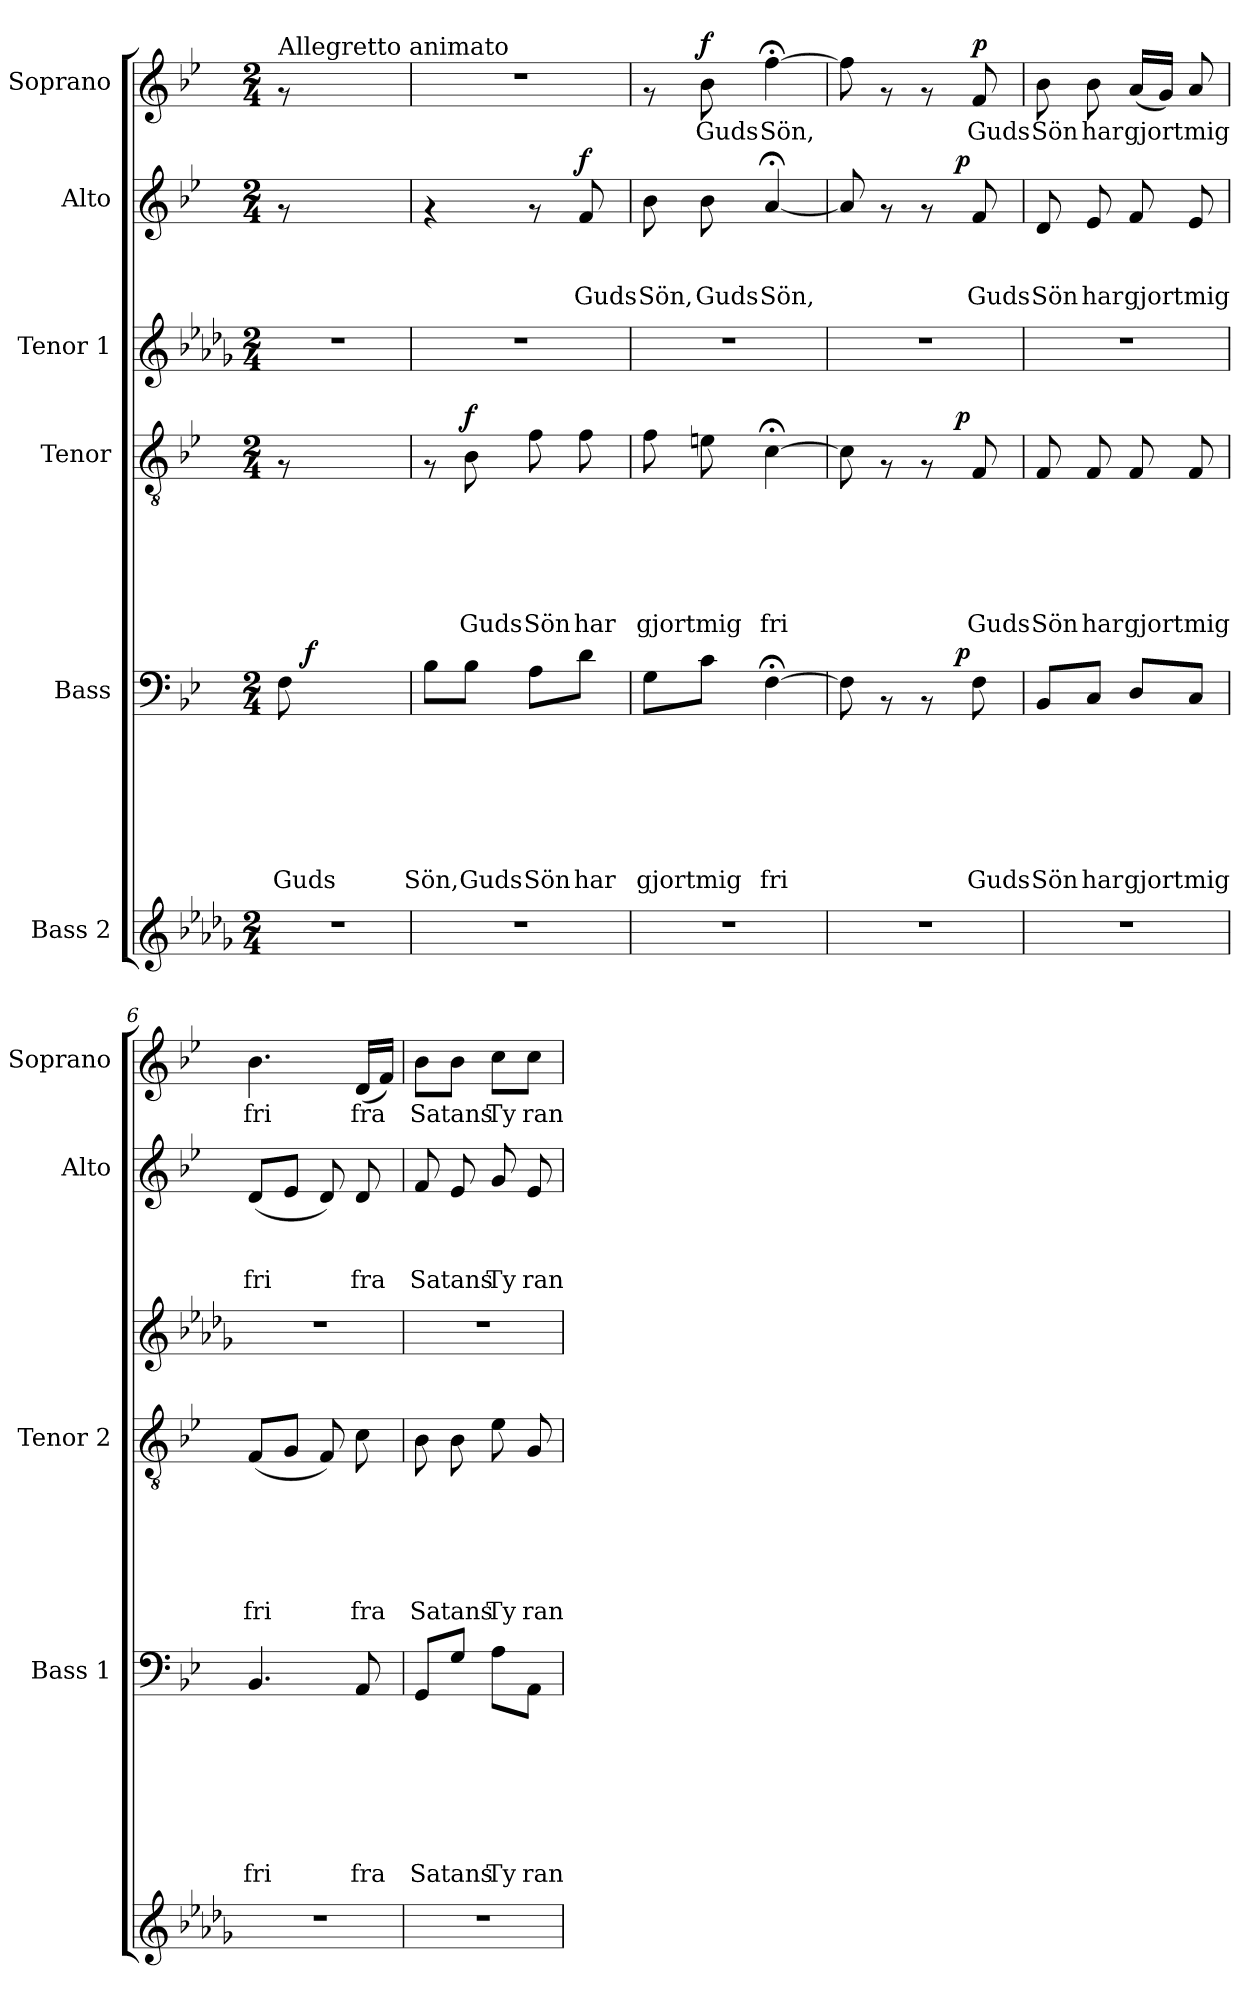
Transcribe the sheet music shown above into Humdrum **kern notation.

**kern	**kern	**text	**text	**text	**text	**text	**text	**text	**dynam	**kern	**text	**text	**text	**text	**text	**text	**dynam	**kern	**kern	**text	**text	**text	**dynam	**kern	**text	**dynam
*part6	*part5	*part5	*part5	*part5	*part5	*part5	*part5	*part5	*part5	*part4	*part4	*part4	*part4	*part4	*part4	*part4	*part4	*part3	*part2	*part2	*part2	*part2	*part2	*part1	*part1	*part1
*staff6	*staff5	*staff5	*staff5	*staff5	*staff5	*staff5	*staff5	*staff5	*staff5	*staff4	*staff4	*staff4	*staff4	*staff4	*staff4	*staff4	*staff4	*staff3	*staff2	*staff2	*staff2	*staff2	*staff2	*staff1	*staff1	*staff1
*I"Bass 2	*I"Bass	*	*	*	*	*	*	*	*	*I"Tenor	*	*	*	*	*	*	*	*I"Tenor 1	*I"Alto	*	*	*	*	*I"Soprano	*	*
*	*I'Bass 1	*	*	*	*	*	*	*	*	*I'Tenor 2	*	*	*	*	*	*	*	*	*I'Alto	*	*	*	*	*I'Soprano	*	*
*clefG2	*clefF4	*	*	*	*	*	*	*	*	*clefGv2	*	*	*	*	*	*	*	*clefG2	*clefG2	*	*	*	*	*clefG2	*	*
*ITrd2c3	*	*	*	*	*	*	*	*	*	*	*	*	*	*	*	*	*	*ITrd2c3	*	*	*	*	*	*	*	*
*k[b-e-]	*k[b-e-]	*	*	*	*	*	*	*	*	*k[b-e-]	*	*	*	*	*	*	*	*k[b-e-]	*k[b-e-]	*	*	*	*	*k[b-e-]	*	*
*B-:	*B-:	*	*	*	*	*	*	*	*	*B-:	*	*	*	*	*	*	*	*B-:	*B-:	*	*	*	*	*B-:	*	*
*M2/4	*M2/4	*	*	*	*	*	*	*	*	*M2/4	*	*	*	*	*	*	*	*M2/4	*M2/4	*	*	*	*	*M2/4	*	*
=1	=1	=1	=1	=1	=1	=1	=1	=1	=1	=1	=1	=1	=1	=1	=1	=1	=1	=1	=1	=1	=1	=1	=1	=1	=1	=1
!	!	!	!	!	!	!	!	!	!	!	!	!	!	!	!	!	!	!	!	!	!	!	!	!LO:TX:a:t=Allegretto animato	!	!
!	!	!	!	!	!	!	!	!LO:LY:b	!	!	!	!	!	!	!	!	!	!	!	!	!	!	!	!	!	!
*	*^	*	*	*	*	*	*	*	*	*	*	*	*	*	*	*	*	*	*	*	*	*	*	*	*	*
2r	8F\	16ryy	.	.	.	.	.	.	Guds	.	8rF	.	.	.	.	.	.	.	2r	8rf	.	.	.	.	8rf	.	.
!	!	!	!	!	!	!	!	!	!	!LO:DY:a	!	!	!	!	!	!	!	!	!	!	!	!	!	!	!	!	!
.	.	4..ryy	.	.	.	.	.	.	.	f	.	.	.	.	.	.	.	.	.	.	.	.	.	.	.	.	.
.	4.ryy	.	.	.	.	.	.	.	.	.	4.ryy	.	.	.	.	.	.	.	.	4.ryy	.	.	.	.	4.ryy	.	.
=2	=2	=2	=2	=2	=2	=2	=2	=2	=2	=2	=2	=2	=2	=2	=2	=2	=2	=2	=2	=2	=2	=2	=2	=2	=2	=2	=2
!	!	!	!	!	!	!	!	!	!LO:LY:b	!	!	!	!	!	!	!	!	!	!	!	!	!	!	!	!	!	!
*	*v	*v	*	*	*	*	*	*	*	*	*	*	*	*	*	*	*	*	*	*	*	*	*	*	*	*	*
2r	8B-\L	.	.	.	.	.	.	Sön,	.	8rF	.	.	.	.	.	.	.	2r	4rf	.	.	.	.	2r	.	.
!	!	!	!	!	!	!	!	!LO:LY:b	!	!	!	!	!	!	!	!LO:LY:b	!LO:DY:a	!	!	!	!	!	!	!	!	!
.	8B-\J	.	.	.	.	.	.	Guds	.	8B-\	.	.	.	.	.	Guds	f	.	.	.	.	.	.	.	.	.
!	!	!	!	!	!	!	!	!LO:LY:b	!	!	!	!	!	!	!	!LO:LY:b	!	!	!	!	!	!	!	!	!	!
.	8A\L	.	.	.	.	.	.	Sön	.	8f\	.	.	.	.	.	Sön	.	.	8rf	.	.	.	.	.	.	.
!	!	!	!	!	!	!	!	!LO:LY:b	!	!	!	!	!	!	!	!LO:LY:b	!	!	!	!	!	!LO:LY:b	!LO:DY:a	!	!	!
.	8d\J	.	.	.	.	.	.	har	.	8f\	.	.	.	.	.	har	.	.	8f/	.	.	Guds	f	.	.	.
=3	=3	=3	=3	=3	=3	=3	=3	=3	=3	=3	=3	=3	=3	=3	=3	=3	=3	=3	=3	=3	=3	=3	=3	=3	=3	=3
!	!	!	!	!	!	!	!	!LO:LY:b	!	!	!	!	!	!	!	!LO:LY:b	!	!	!	!	!	!LO:LY:b	!	!	!	!
2r	8G\L	.	.	.	.	.	.	gjort	.	8f\	.	.	.	.	.	gjort	.	2r	8b-\	.	.	Sön,	.	8rf	.	.
!	!	!	!	!	!	!	!	!LO:LY:b	!	!	!	!	!	!	!	!LO:LY:b	!	!	!	!	!	!LO:LY:b	!	!	!LO:LY:b	!LO:DY:a
.	8c\J	.	.	.	.	.	.	mig	.	8en\	.	.	.	.	.	mig	.	.	8b-\	.	.	Guds	.	8b-\	Guds	f
!	!	!	!	!	!	!	!	!LO:LY:b	!	!	!	!	!	!	!	!LO:LY:b	!	!	!	!	!	!LO:LY:b	!	!	!LO:LY:b	!
.	[>4F;<\	.	.	.	.	.	.	fri	.	[>4c;<\	.	.	.	.	.	fri	.	.	[<4a;/	.	.	Sön,	.	[>4ff;<\	Sön,	.
=4	=4	=4	=4	=4	=4	=4	=4	=4	=4	=4	=4	=4	=4	=4	=4	=4	=4	=4	=4	=4	=4	=4	=4	=4	=4	=4
*	*^	*	*	*	*	*	*	*	*	*^	*	*	*	*	*	*	*	*	*^	*	*	*	*	*	*	*
2r	8F\]	4ryy	.	.	.	.	.	.	.	.	8c\]	4ryy	.	.	.	.	.	.	.	2r	8a/]	4ryy	.	.	.	.	8ff\]	.	.
.	8rAA	.	.	.	.	.	.	.	.	.	8rF	.	.	.	.	.	.	.	.	.	8rf	.	.	.	.	.	8rf	.	.
.	8rAA	16.ryy	.	.	.	.	.	.	.	.	8rF	16.ryy	.	.	.	.	.	.	.	.	8rf	16.ryy	.	.	.	.	8rf	.	.
!	!	!	!	!	!	!	!	!	!	!LO:DY:a	!	!	!	!	!	!	!	!	!LO:DY:a	!	!	!	!	!	!	!LO:DY:a	!	!	!
.	.	8ryy	.	.	.	.	.	.	.	p	.	8ryy	.	.	.	.	.	.	p	.	.	8ryy	.	.	.	p	.	.	.
!	!	!	!	!	!	!	!	!	!LO:LY:b	!	!	!	!	!	!	!	!	!LO:LY:b	!	!	!	!	!	!	!LO:LY:b	!	!	!LO:LY:b	!LO:DY:a
.	8F\	.	.	.	.	.	.	.	Guds	.	8F/	.	.	.	.	.	.	Guds	.	.	8f/	.	.	.	Guds	.	8f/	Guds	p
.	.	32ryy	.	.	.	.	.	.	.	.	.	32ryy	.	.	.	.	.	.	.	.	.	32ryy	.	.	.	.	.	.	.
=5	=5	=5	=5	=5	=5	=5	=5	=5	=5	=5	=5	=5	=5	=5	=5	=5	=5	=5	=5	=5	=5	=5	=5	=5	=5	=5	=5	=5	=5
!	!	!	!	!	!	!	!	!	!LO:LY:b	!	!	!	!	!	!	!	!	!LO:LY:b	!	!	!	!	!	!	!LO:LY:b	!	!	!LO:LY:b	!
*	*v	*v	*	*	*	*	*	*	*	*	*	*	*	*	*	*	*	*	*	*	*v	*v	*	*	*	*	*	*	*
*	*	*	*	*	*	*	*	*	*	*v	*v	*	*	*	*	*	*	*	*	*	*	*	*	*	*	*	*
2r	8BB-/L	.	.	.	.	.	.	Sön	.	8F/	.	.	.	.	.	Sön	.	2r	8d/	.	.	Sön	.	8b-\	Sön	.
!	!	!	!	!	!	!	!	!LO:LY:b	!	!	!	!	!	!	!	!LO:LY:b	!	!	!	!	!	!LO:LY:b	!	!	!LO:LY:b	!
.	8C/J	.	.	.	.	.	.	har	.	8F/	.	.	.	.	.	har	.	.	8e-/	.	.	har	.	8b-\	har	.
!	!	!	!	!	!	!	!	!LO:LY:b	!	!	!	!	!	!	!	!LO:LY:b	!	!	!	!	!	!LO:LY:b	!	!	!LO:LY:b	!
.	8D/L	.	.	.	.	.	.	gjort	.	8F/	.	.	.	.	.	gjort	.	.	8f/	.	.	gjort	.	(<16a/LL	gjort	.
.	.	.	.	.	.	.	.	.	.	.	.	.	.	.	.	.	.	.	.	.	.	.	.	16g/JJ)	.	.
!	!	!	!	!	!	!	!	!LO:LY:b	!	!	!	!	!	!	!	!LO:LY:b	!	!	!	!	!	!LO:LY:b	!	!	!LO:LY:b	!
.	8C/J	.	.	.	.	.	.	mig	.	8F/	.	.	.	.	.	mig	.	.	8e-/	.	.	mig	.	8a/	mig	.
=6	=6	=6	=6	=6	=6	=6	=6	=6	=6	=6	=6	=6	=6	=6	=6	=6	=6	=6	=6	=6	=6	=6	=6	=6	=6	=6
!	!	!	!	!	!	!	!	!LO:LY:b	!	!	!	!	!	!	!	!LO:LY:b	!	!	!	!	!	!LO:LY:b	!	!	!LO:LY:b	!
2r	4.BB-/	.	.	.	.	.	.	fri	.	(<8F/L	.	.	.	.	.	fri	.	2r	(<8d/L	.	.	fri	.	4.b-\	fri	.
.	.	.	.	.	.	.	.	.	.	8G/J	.	.	.	.	.	.	.	.	8e-/J	.	.	.	.	.	.	.
.	.	.	.	.	.	.	.	.	.	8F/)	.	.	.	.	.	.	.	.	8d/)	.	.	.	.	.	.	.
!	!	!	!	!	!	!	!	!LO:LY:b	!	!	!	!	!	!	!	!LO:LY:b	!	!	!	!	!	!LO:LY:b	!	!	!LO:LY:b	!
.	8AA/	.	.	.	.	.	.	fra	.	8c\	.	.	.	.	.	fra	.	.	8d/	.	.	fra	.	(<16d/LL	fra	.
.	.	.	.	.	.	.	.	.	.	.	.	.	.	.	.	.	.	.	.	.	.	.	.	16f/JJ)	.	.
!!LO:LB:g=z
=7	=7	=7	=7	=7	=7	=7	=7	=7	=7	=7	=7	=7	=7	=7	=7	=7	=7	=7	=7	=7	=7	=7	=7	=7	=7	=7
!	!	!	!	!	!	!	!	!LO:LY:b	!	!	!	!	!	!	!	!LO:LY:b	!	!	!	!	!	!LO:LY:b	!	!	!LO:LY:b	!
2r	8GG/L	.	.	.	.	.	.	Sa	.	8B-\	.	.	.	.	.	Sa	.	2r	8f/	.	.	Sa	.	8b-\L	Sa	.
!	!	!	!	!	!	!	!	!LO:LY:b	!	!	!	!	!	!	!	!LO:LY:b	!	!	!	!	!	!LO:LY:b	!	!	!LO:LY:b	!
.	8G/J	.	.	.	.	.	.	tans	.	8B-\	.	.	.	.	.	tans	.	.	8e-/	.	.	tans	.	8b-\J	tans	.
!	!	!	!	!	!	!	!	!LO:LY:b	!	!	!	!	!	!	!	!LO:LY:b	!	!	!	!	!	!LO:LY:b	!	!	!LO:LY:b	!
.	8A\L	.	.	.	.	.	.	Ty	.	8e-\	.	.	.	.	.	Ty	.	.	8g/	.	.	Ty	.	8cc\L	Ty	.
!	!	!	!	!	!	!	!	!LO:LY:b	!	!	!	!	!	!	!	!LO:LY:b	!	!	!	!	!	!LO:LY:b	!	!	!LO:LY:b	!
.	8AA\J	.	.	.	.	.	.	ran	.	8G/	.	.	.	.	.	ran	.	.	8e-/	.	.	ran	.	8cc\J	ran	.
=	=	=	=	=	=	=	=	=	=	=	=	=	=	=	=	=	=	=	=	=	=	=	=	=	=	=
*-	*-	*-	*-	*-	*-	*-	*-	*-	*-	*-	*-	*-	*-	*-	*-	*-	*-	*-	*-	*-	*-	*-	*-	*-	*-	*-
